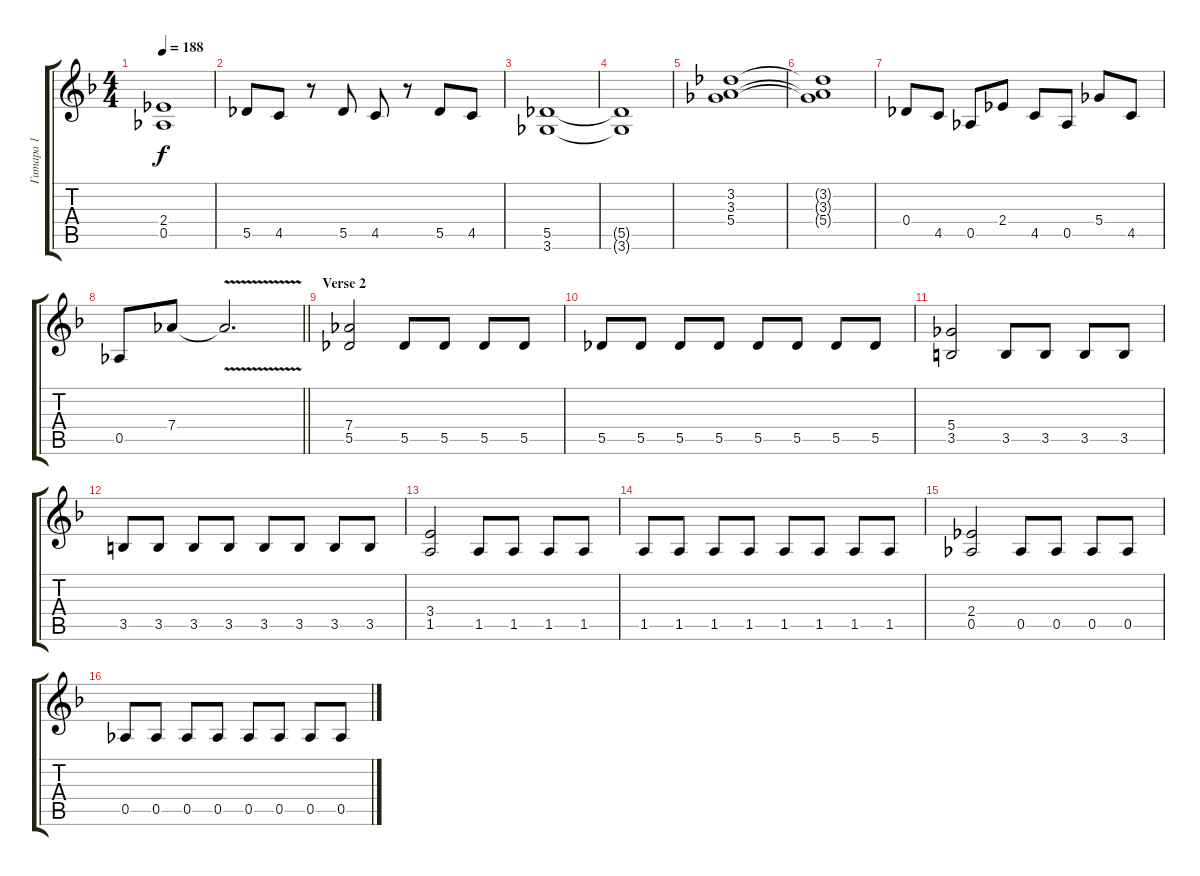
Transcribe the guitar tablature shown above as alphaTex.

\track ("Гитара 1" "Гитара 1") {instrument distortionguitar}
\staff {score tabs}
\tuning (Eb4 Bb3 Gb3 Db3 Ab2 Eb2) {hide}
\ts (4 4)
\tempo 188
\clef g2
\ks dminor
(2.4 0.5).1{dy f} |
5.5.8 4.5.8 r.8 5.5.8 4.5.8 r.8 5.5.8 4.5.8 |
(5.5 3.6).1 |
(5.5{t} 3.6{t}).1 |
(3.2 3.3 5.4).1 |
(3.2{t} 3.3{t} 5.4{t}).1 |
0.4.8 4.5.8 0.5.8 2.4.8 4.5.8 0.5.8 5.4.8 4.5.8 |
\barLineRight lightlight
0.5.8 7.4.8 7.4{v t}.2{d} |
\section ("" "Verse 2")
(7.4 5.5).2 5.5.8 5.5.8 5.5.8 5.5.8 |
5.5.8 5.5.8 5.5.8 5.5.8 5.5.8 5.5.8 5.5.8 5.5.8 |
(5.4 3.5).2 3.5.8 3.5.8 3.5.8 3.5.8 |
3.5.8 3.5.8 3.5.8 3.5.8 3.5.8 3.5.8 3.5.8 3.5.8 |
(3.4 1.5).2 1.5.8 1.5.8 1.5.8 1.5.8 |
1.5.8 1.5.8 1.5.8 1.5.8 1.5.8 1.5.8 1.5.8 1.5.8 |
(2.4 0.5).2 0.5.8 0.5.8 0.5.8 0.5.8 |
0.5.8 0.5.8 0.5.8 0.5.8 0.5.8 0.5.8 0.5.8 0.5.8
